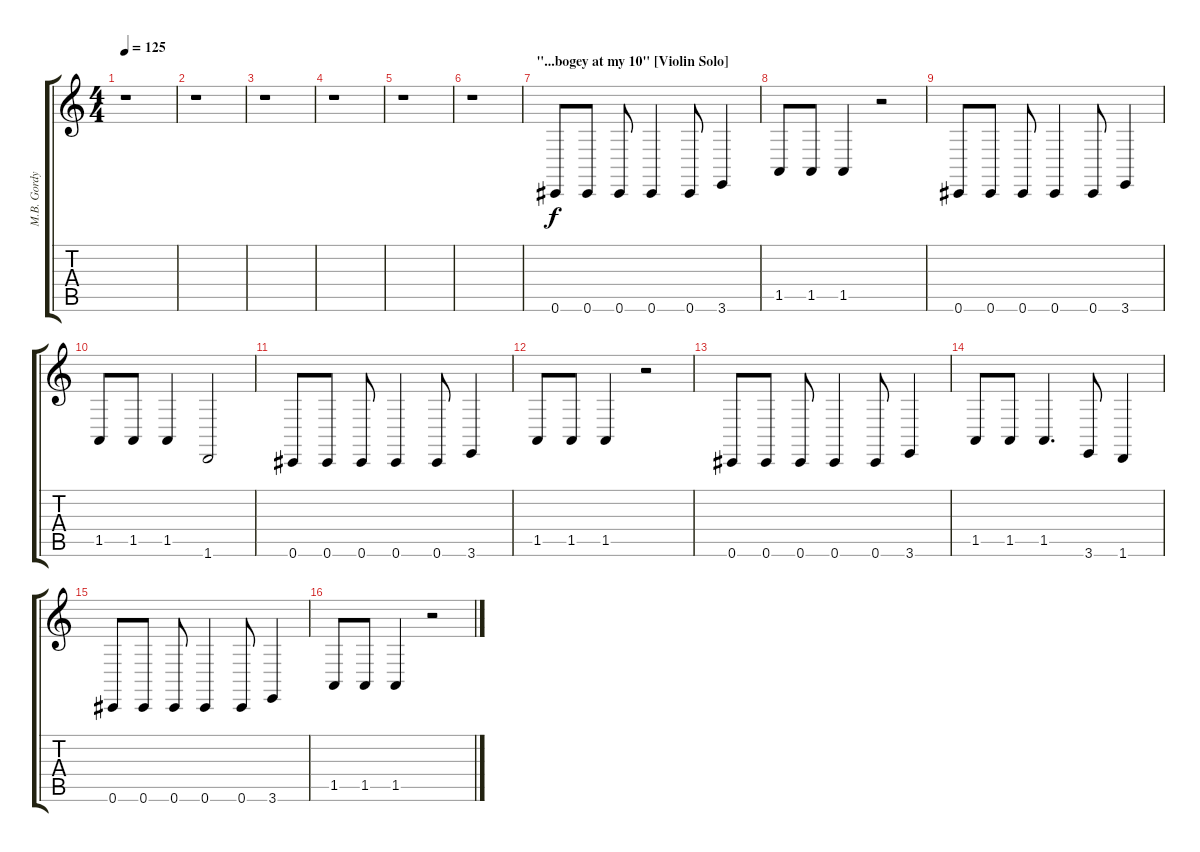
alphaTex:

\track ("M.B. Gordy [Timpani/Taiko Drums]" "M.B. Gordy") {instrument timpani}
\staff {score tabs}
\tuning (Eb4 Bb3 Gb3 Db3 Ab2 Db2) {hide}
\ts (4 4)
\tempo 125
\clef g2
\ks c
r.1{dy f} |
r.1 |
r.1 |
r.1 |
r.1 |
r.1 |
\section ("" "\"...bogey at my 10\" [Violin Solo]")
0.6.8 0.6.8 0.6.8 0.6.4 0.6.8 3.6.4 |
1.5.8 1.5.8 1.5.4 r.2 |
0.6.8 0.6.8 0.6.8 0.6.4 0.6.8 3.6.4 |
1.5.8 1.5.8 1.5.4 1.6.2 |
0.6.8 0.6.8 0.6.8 0.6.4 0.6.8 3.6.4 |
1.5.8 1.5.8 1.5.4 r.2 |
0.6.8 0.6.8 0.6.8 0.6.4 0.6.8 3.6.4 |
1.5.8 1.5.8 1.5.4{d} 3.6.8 1.6.4 |
0.6.8 0.6.8 0.6.8 0.6.4 0.6.8 3.6.4 |
1.5.8 1.5.8 1.5.4 r.2
